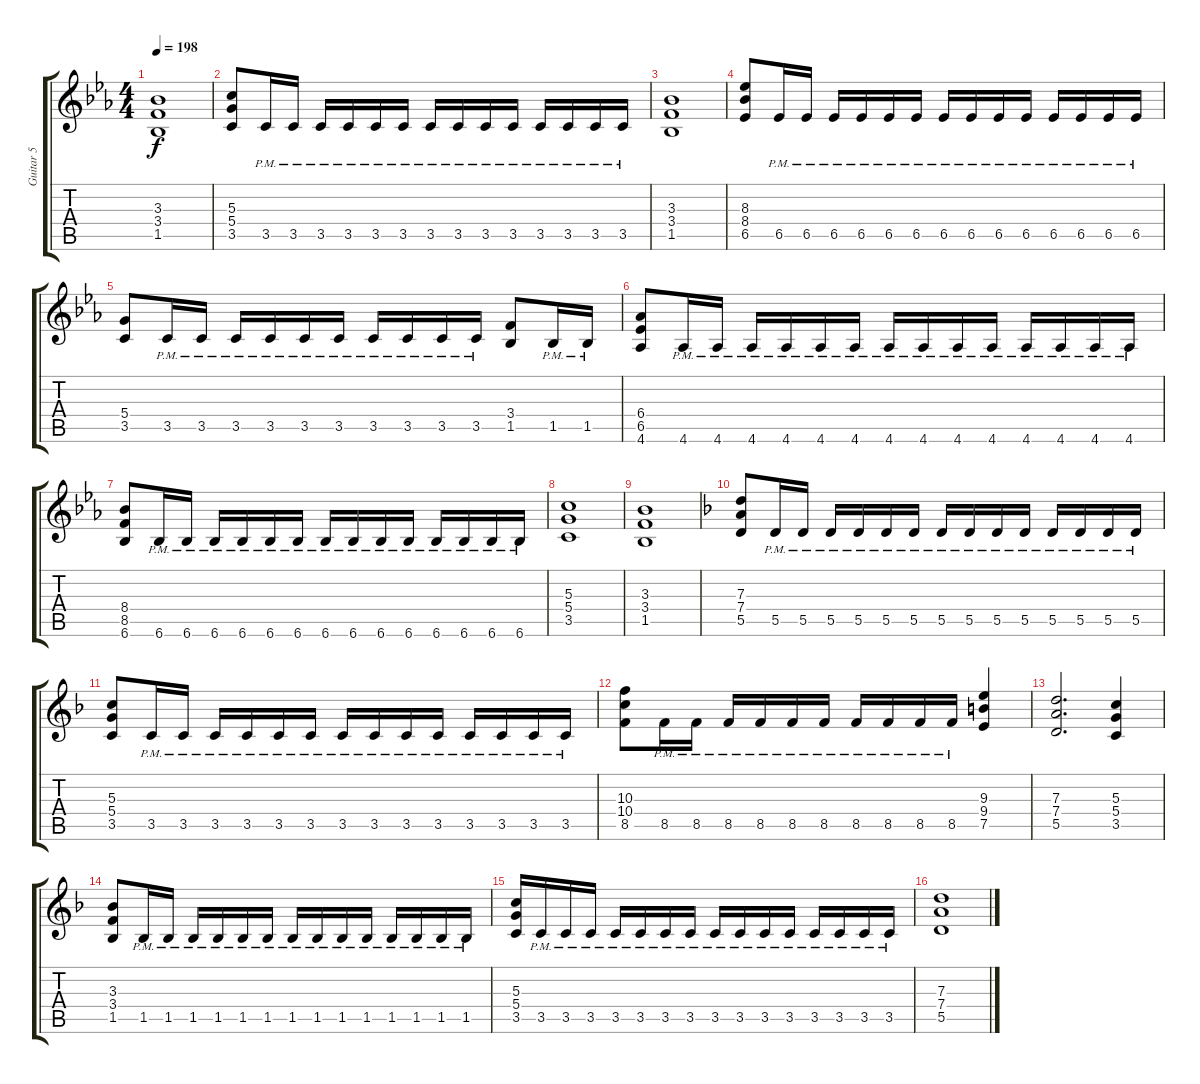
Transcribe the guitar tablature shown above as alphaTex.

\track ("Guitar 5" "Guitar 5") {instrument distortionguitar}
\staff {score tabs}
\tuning (E4 B3 G3 D3 A2 E2) {hide}
\ts (4 4)
\tempo 198
\clef g2
\ks cminor
(3.3 3.4 1.5).1{dy f} |
(5.3 5.4 3.5).8 3.5{pm}.16 3.5{pm}.16 3.5{pm}.16 3.5{pm}.16 3.5{pm}.16 3.5{pm}.16 3.5{pm}.16 3.5{pm}.16 3.5{pm}.16 3.5{pm}.16 3.5{pm}.16 3.5{pm}.16 3.5{pm}.16 3.5{pm}.16 |
(3.3 3.4 1.5).1 |
(8.3 8.4 6.5).8 6.5{pm}.16 6.5{pm}.16 6.5{pm}.16 6.5{pm}.16 6.5{pm}.16 6.5{pm}.16 6.5{pm}.16 6.5{pm}.16 6.5{pm}.16 6.5{pm}.16 6.5{pm}.16 6.5{pm}.16 6.5{pm}.16 6.5{pm}.16 |
(5.4 3.5).8 3.5{pm}.16 3.5{pm}.16 3.5{pm}.16 3.5{pm}.16 3.5{pm}.16 3.5{pm}.16 3.5{pm}.16 3.5{pm}.16 3.5{pm}.16 3.5{pm}.16 (3.4 1.5).8 1.5{pm}.16 1.5{pm}.16 |
(6.4 6.5 4.6).8 4.6{pm}.16 4.6{pm}.16 4.6{pm}.16 4.6{pm}.16 4.6{pm}.16 4.6{pm}.16 4.6{pm}.16 4.6{pm}.16 4.6{pm}.16 4.6{pm}.16 4.6{pm}.16 4.6{pm}.16 4.6{pm}.16 4.6{pm}.16 |
(8.4 8.5 6.6).8 6.6{pm}.16 6.6{pm}.16 6.6{pm}.16 6.6{pm}.16 6.6{pm}.16 6.6{pm}.16 6.6{pm}.16 6.6{pm}.16 6.6{pm}.16 6.6{pm}.16 6.6{pm}.16 6.6{pm}.16 6.6{pm}.16 6.6{pm}.16 |
(5.3 5.4 3.5).1 |
(3.3 3.4 1.5).1 |
\ks dminor
(7.3 7.4 5.5).8 5.5{pm}.16 5.5{pm}.16 5.5{pm}.16 5.5{pm}.16 5.5{pm}.16 5.5{pm}.16 5.5{pm}.16 5.5{pm}.16 5.5{pm}.16 5.5{pm}.16 5.5{pm}.16 5.5{pm}.16 5.5{pm}.16 5.5{pm}.16 |
(5.3 5.4 3.5).8 3.5{pm}.16 3.5{pm}.16 3.5{pm}.16 3.5{pm}.16 3.5{pm}.16 3.5{pm}.16 3.5{pm}.16 3.5{pm}.16 3.5{pm}.16 3.5{pm}.16 3.5{pm}.16 3.5{pm}.16 3.5{pm}.16 3.5{pm}.16 |
(10.3 10.4 8.5).8 8.5{pm}.16 8.5{pm}.16 8.5{pm}.16 8.5{pm}.16 8.5{pm}.16 8.5{pm}.16 8.5{pm}.16 8.5{pm}.16 8.5{pm}.16 8.5{pm}.16 (9.3 9.4 7.5).4 |
(7.3 7.4 5.5).2{d} (5.3 5.4 3.5).4 |
(3.3 3.4 1.5).8 1.5{pm}.16 1.5{pm}.16 1.5{pm}.16 1.5{pm}.16 1.5{pm}.16 1.5{pm}.16 1.5{pm}.16 1.5{pm}.16 1.5{pm}.16 1.5{pm}.16 1.5{pm}.16 1.5{pm}.16 1.5{pm}.16 1.5{pm}.16 |
(5.3 5.4 3.5).16 3.5{pm}.16 3.5{pm}.16 3.5{pm}.16 3.5{pm}.16 3.5{pm}.16 3.5{pm}.16 3.5{pm}.16 3.5{pm}.16 3.5{pm}.16 3.5{pm}.16 3.5{pm}.16 3.5{pm}.16 3.5{pm}.16 3.5{pm}.16 3.5{pm}.16 |
(7.3 7.4 5.5).1
